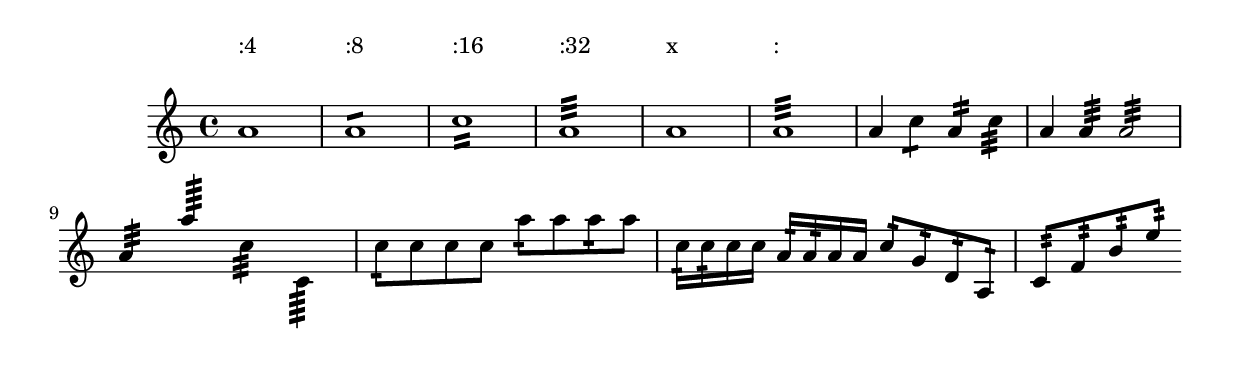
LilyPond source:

\version "1.5.68"
\header{
texidoc="
Stem tremolos or rolls are tremolo signs that look like beam segments
crossing stems.  If the stem is in a beam, the tremolo must be parallel
to the beam.  If the stem is invisible (eg. on a whole note), the
tremolo must be centered on the note.
"
}


\score{
	\context Voice\notes \relative c''{
		\property Voice.TextScript \set #'direction = #1
		\property Voice.TextScript \set #'padding = #5
		a1:4^":4" a:8^":8" c:16^":16" a:32^":32" a^"x" a:^":"
		a4:4 c:8 a:16 c:32 a a: a2:
		\break
		\stemUp
		a4:32 a'4:64 
		\stemDown
		c,4:32 c,4:64
		\stemBoth
		c'8:16 c c c
		a': a a: a
		c,16:32 c: c c a16:32 a: a a
		c8:16 g: d: a:
		c8:32 f: b: e:
	}
}
